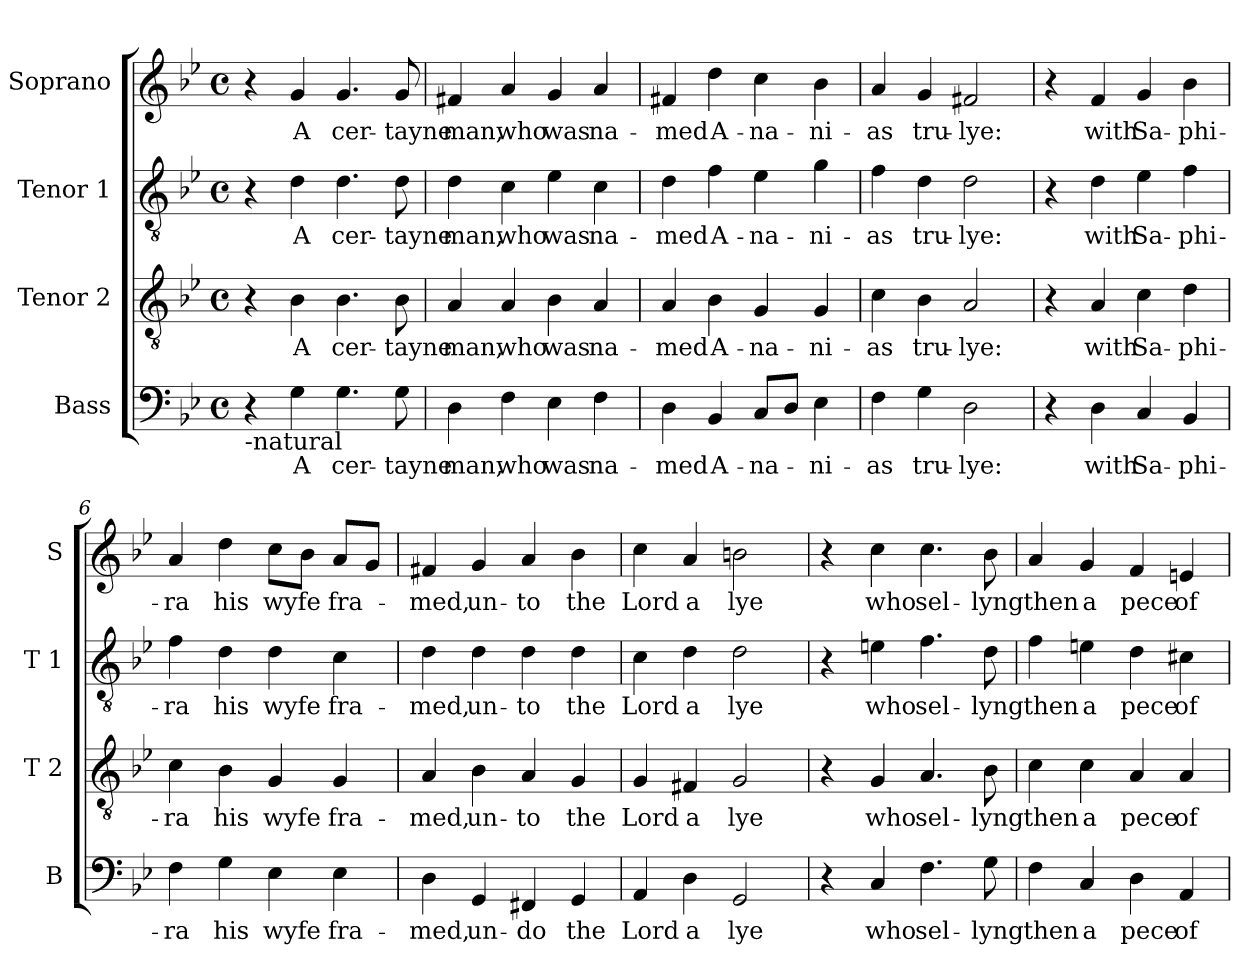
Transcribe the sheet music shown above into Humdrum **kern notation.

**kern	**text	**kern	**text	**kern	**text	**kern	**text
*part4	*part4	*part3	*part3	*part2	*part2	*part1	*part1
*staff4	*staff4	*staff3	*staff3	*staff2	*staff2	*staff1	*staff1
*I"Bass	*	*I"Tenor 2	*	*I"Tenor 1	*	*I"Soprano	*
*I'B	*	*I'T 2	*	*I'T 1	*	*I'S	*
*clefF4	*	*clefGv2	*	*clefGv2	*	*clefG2	*
*k[b-e-]	*	*k[b-e-]	*	*k[b-e-]	*	*k[b-e-]	*
*B-:	*	*B-:	*	*B-:	*	*B-:	*
*M4/4	*	*M4/4	*	*M4/4	*	*M4/4	*
*met(c)	*	*met(c)	*	*met(c)	*	*met(c)	*
=1	=1	=1	=1	=1	=1	=1	=1
!LO:TX:b:t=-natural	!	!	!	!	!	!	!
4r	.	4r	.	4r	.	4r	.
!	!LO:LY:b	!	!LO:LY:b	!	!LO:LY:b	!	!LO:LY:b
4G\	A	4B-\	A	4d\	A	4g/	A
!	!LO:LY:b	!	!LO:LY:b	!	!LO:LY:b	!	!LO:LY:b
4.G\	cer-	4.B-\	cer-	4.d\	cer-	4.g/	cer-
!	!LO:LY:b	!	!LO:LY:b	!	!LO:LY:b	!	!LO:LY:b
8G\	-tayne	8B-\	-tayne	8d\	-tayne	8g/	-tayne
=2	=2	=2	=2	=2	=2	=2	=2
!	!LO:LY:b	!	!LO:LY:b	!	!LO:LY:b	!	!LO:LY:b
4D\	man,	4A/	man,	4d\	man,	4f#X/	man,
!	!LO:LY:b	!	!LO:LY:b	!	!LO:LY:b	!	!LO:LY:b
4F\	who	4A/	who	4c\	who	4a/	who
!	!LO:LY:b	!	!LO:LY:b	!	!LO:LY:b	!	!LO:LY:b
4E-\	was	4B-\	was	4e-\	was	4g/	was
!	!LO:LY:b	!	!LO:LY:b	!	!LO:LY:b	!	!LO:LY:b
4F\	na-	4A/	na-	4c\	na-	4a/	na-
=3	=3	=3	=3	=3	=3	=3	=3
!	!LO:LY:b	!	!LO:LY:b	!	!LO:LY:b	!	!LO:LY:b
4D\	-med	4A/	-med	4d\	-med	4f#X/	-med
!	!LO:LY:b	!	!LO:LY:b	!	!LO:LY:b	!	!LO:LY:b
4BB-/	A-	4B-\	A-	4f\	A-	4dd\	A-
!	!LO:LY:b	!	!LO:LY:b	!	!LO:LY:b	!	!LO:LY:b
8C/L	-na-	4G/	-na-	4e-\	-na-	4cc\	-na-
8D/J	.	.	.	.	.	.	.
!	!LO:LY:b	!	!LO:LY:b	!	!LO:LY:b	!	!LO:LY:b
4E-\	-ni-	4G/	-ni-	4g\	-ni-	4b-\	-ni-
=4	=4	=4	=4	=4	=4	=4	=4
!	!LO:LY:b	!	!LO:LY:b	!	!LO:LY:b	!	!LO:LY:b
4F\	-as	4c\	-as	4f\	-as	4a/	-as
!	!LO:LY:b	!	!LO:LY:b	!	!LO:LY:b	!	!LO:LY:b
4G\	tru-	4B-\	tru-	4d\	tru-	4g/	tru-
!	!LO:LY:b	!	!LO:LY:b	!	!LO:LY:b	!	!LO:LY:b
2D\	-lye:	2A/	-lye:	2d\	-lye:	2f#X/	-lye:
!!LO:LB:g=z
=5	=5	=5	=5	=5	=5	=5	=5
4r	.	4r	.	4r	.	4r	.
!	!LO:LY:b	!	!LO:LY:b	!	!LO:LY:b	!	!LO:LY:b
4D\	with	4A/	with	4d\	with	4f/	with
!	!LO:LY:b	!	!LO:LY:b	!	!LO:LY:b	!	!LO:LY:b
4C/	Sa-	4c\	Sa-	4e-\	Sa-	4g/	Sa-
!	!LO:LY:b	!	!LO:LY:b	!	!LO:LY:b	!	!LO:LY:b
4BB-/	-phi-	4d\	-phi-	4f\	-phi-	4b-\	-phi-
=6	=6	=6	=6	=6	=6	=6	=6
!	!LO:LY:b	!	!LO:LY:b	!	!LO:LY:b	!	!LO:LY:b
4F\	-ra	4c\	-ra	4f\	-ra	4a/	-ra
!	!LO:LY:b	!	!LO:LY:b	!	!LO:LY:b	!	!LO:LY:b
4G\	his	4B-\	his	4d\	his	4dd\	his
!	!LO:LY:b	!	!LO:LY:b	!	!LO:LY:b	!	!LO:LY:b
4E-\	wyfe	4G/	wyfe	4d\	wyfe	8cc\L	wyfe
.	.	.	.	.	.	8b-\J	.
!	!LO:LY:b	!	!LO:LY:b	!	!LO:LY:b	!	!LO:LY:b
4E-\	fra-	4G/	fra-	4c\	fra-	8a/L	fra-
.	.	.	.	.	.	8g/J	.
=7	=7	=7	=7	=7	=7	=7	=7
!	!LO:LY:b	!	!LO:LY:b	!	!LO:LY:b	!	!LO:LY:b
4D\	-med,	4A/	-med,	4d\	-med,	4f#X/	-med,
!	!LO:LY:b	!	!LO:LY:b	!	!LO:LY:b	!	!LO:LY:b
4GG/	un-	4B-\	un-	4d\	un-	4g/	un-
!	!LO:LY:b	!	!LO:LY:b	!	!LO:LY:b	!	!LO:LY:b
4FF#X/	-do	4A/	-to	4d\	-to	4a/	-to
!	!LO:LY:b	!	!LO:LY:b	!	!LO:LY:b	!	!LO:LY:b
4GG/	the	4G/	the	4d\	the	4b-\	the
=8	=8	=8	=8	=8	=8	=8	=8
!	!LO:LY:b	!	!LO:LY:b	!	!LO:LY:b	!	!LO:LY:b
4AA/	Lord	4G/	Lord	4c\	Lord	4cc\	Lord
!	!LO:LY:b	!	!LO:LY:b	!	!LO:LY:b	!	!LO:LY:b
4D\	a	4F#X/	a	4d\	a	4a/	a
!	!LO:LY:b	!	!LO:LY:b	!	!LO:LY:b	!	!LO:LY:b
2GG/	lye	2G/	lye	2d\	lye	2bn\	lye
!!LO:LB:g=z
=9	=9	=9	=9	=9	=9	=9	=9
4r	.	4r	.	4r	.	4r	.
!	!LO:LY:b	!	!LO:LY:b	!	!LO:LY:b	!	!LO:LY:b
4C/	who	4G/	who	4en\	who	4cc\	who
!	!LO:LY:b	!	!LO:LY:b	!	!LO:LY:b	!	!LO:LY:b
4.F\	sel-	4.A/	sel-	4.f\	sel-	4.cc\	sel-
!	!LO:LY:b	!	!LO:LY:b	!	!LO:LY:b	!	!LO:LY:b
8G\	-lyng	8B-\	-lyng	8d\	-lyng	8b-\	-lyng
=10	=10	=10	=10	=10	=10	=10	=10
!	!LO:LY:b	!	!LO:LY:b	!	!LO:LY:b	!	!LO:LY:b
4F\	then	4c\	then	4f\	then	4a/	then
!	!LO:LY:b	!	!LO:LY:b	!	!LO:LY:b	!	!LO:LY:b
4C/	a	4c\	a	4en\	a	4g/	a
!	!LO:LY:b	!	!LO:LY:b	!	!LO:LY:b	!	!LO:LY:b
4D\	pece	4A/	pece	4d\	pece	4f/	pece
!	!LO:LY:b	!	!LO:LY:b	!	!LO:LY:b	!	!LO:LY:b
4AA/	of	4A/	of	4c#X\	of	4en/	of
=	=	=	=	=	=	=	=
*-	*-	*-	*-	*-	*-	*-	*-
